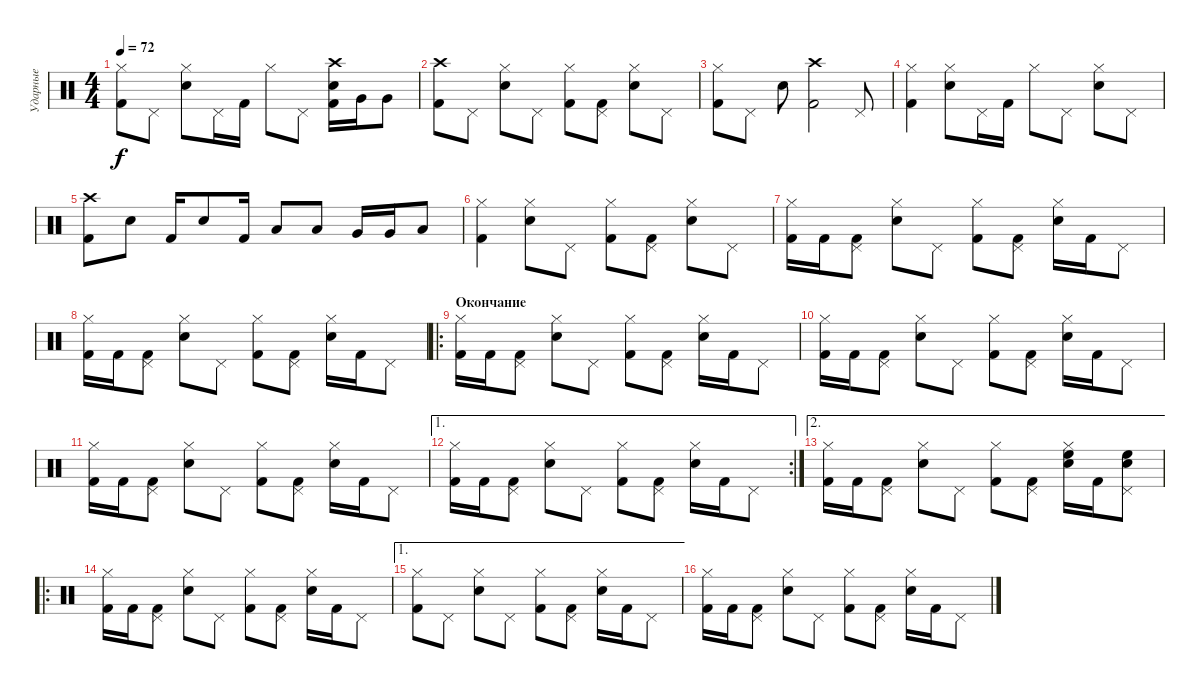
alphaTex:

\track ("Ударные" "Ударные") {instrument percussion}
\staff {score}
\articulation defaults
\ts (4 4)
\tempo 72
\clef neutral
\ks c
("Hi-Hat (closed)" "Kick (hit) 2").8{dy f} "Pedal Hi-Hat (hit)".8 ("Hi-Hat (closed)" "Snare (hit) 2").8 "Pedal Hi-Hat (hit)".16 "Kick (hit) 2".16 "Hi-Hat (closed)".8 "Pedal Hi-Hat (hit)".8 ("Crash high (hit)" "Snare (hit) 2" "Kick (hit) 2").16 "Very Low Tom (hit)".16 "Very Low Tom (hit)".8 |
("Crash high (hit)" "Kick (hit) 2").8 "Pedal Hi-Hat (hit)".8 ("Hi-Hat (closed)" "Snare (hit) 2").8 "Pedal Hi-Hat (hit)".8 ("Hi-Hat (closed)" "Kick (hit) 2").8 ("Pedal Hi-Hat (hit)" "Kick (hit) 2").8 ("Hi-Hat (closed)" "Snare (hit) 2").8 "Pedal Hi-Hat (hit)".8 |
("Hi-Hat (closed)" "Kick (hit) 2").8 "Pedal Hi-Hat (hit)".8 "Snare (hit) 2".8 ("Crash high (hit)" "Kick (hit) 2").2 "Pedal Hi-Hat (hit)".8 |
("Hi-Hat (closed)" "Kick (hit) 2").4 ("Hi-Hat (closed)" "Snare (hit) 2").8 "Pedal Hi-Hat (hit)".16 "Kick (hit) 2".16 "Hi-Hat (closed)".8 "Pedal Hi-Hat (hit)".8 ("Hi-Hat (closed)" "Snare (hit) 2").8 "Pedal Hi-Hat (hit)".8 |
("Crash high (hit)" "Kick (hit) 2").8 "Electric Snare (hit)".8 "Kick (hit) 2".16 "Electric Snare (hit)".8 "Kick (hit) 2".16 "Low Tom (hit)".8 "Low Tom (hit)".8 "Very Low Tom (hit)".16 "Very Low Tom (hit)".16 "Low Floor Tom (hit)".8 |
("Hi-Hat (closed)" "Kick (hit) 2").4 ("Hi-Hat (closed)" "Snare (hit) 2").8 "Pedal Hi-Hat (hit)".8 ("Hi-Hat (closed)" "Kick (hit) 2").8 ("Pedal Hi-Hat (hit)" "Kick (hit) 2").8 ("Hi-Hat (closed)" "Snare (hit) 2").8 "Pedal Hi-Hat (hit)".8 |
("Hi-Hat (closed)" "Kick (hit) 2").16 "Kick (hit) 2".16 ("Pedal Hi-Hat (hit)" "Kick (hit) 2").8 ("Hi-Hat (closed)" "Snare (hit) 2").8 "Pedal Hi-Hat (hit)".8 ("Hi-Hat (closed)" "Kick (hit) 2").8 ("Pedal Hi-Hat (hit)" "Kick (hit) 2").8 ("Hi-Hat (closed)" "Snare (hit) 2").16 "Kick (hit) 2".16 "Pedal Hi-Hat (hit)".8 |
("Hi-Hat (closed)" "Kick (hit) 2").16 "Kick (hit) 2".16 ("Pedal Hi-Hat (hit)" "Kick (hit) 2").8 ("Hi-Hat (closed)" "Snare (hit) 2").8 "Pedal Hi-Hat (hit)".8 ("Hi-Hat (closed)" "Kick (hit) 2").8 ("Pedal Hi-Hat (hit)" "Kick (hit) 2").8 ("Hi-Hat (closed)" "Snare (hit) 2").16 "Kick (hit) 2".16 "Pedal Hi-Hat (hit)".8 |
\ro
\section ("" "Окончание")
("Hi-Hat (closed)" "Kick (hit) 2").16 "Kick (hit) 2".16 ("Pedal Hi-Hat (hit)" "Kick (hit) 2").8 ("Hi-Hat (closed)" "Snare (hit) 2").8 "Pedal Hi-Hat (hit)".8 ("Hi-Hat (closed)" "Kick (hit) 2").8 ("Pedal Hi-Hat (hit)" "Kick (hit) 2").8 ("Hi-Hat (closed)" "Snare (hit) 2").16 "Kick (hit) 2".16 "Pedal Hi-Hat (hit)".8 |
("Hi-Hat (closed)" "Kick (hit) 2").16 "Kick (hit) 2".16 ("Pedal Hi-Hat (hit)" "Kick (hit) 2").8 ("Hi-Hat (closed)" "Snare (hit) 2").8 "Pedal Hi-Hat (hit)".8 ("Hi-Hat (closed)" "Kick (hit) 2").8 ("Pedal Hi-Hat (hit)" "Kick (hit) 2").8 ("Hi-Hat (closed)" "Snare (hit) 2").16 "Kick (hit) 2".16 "Pedal Hi-Hat (hit)".8 |
("Hi-Hat (closed)" "Kick (hit) 2").16 "Kick (hit) 2".16 ("Pedal Hi-Hat (hit)" "Kick (hit) 2").8 ("Hi-Hat (closed)" "Snare (hit) 2").8 "Pedal Hi-Hat (hit)".8 ("Hi-Hat (closed)" "Kick (hit) 2").8 ("Pedal Hi-Hat (hit)" "Kick (hit) 2").8 ("Hi-Hat (closed)" "Snare (hit) 2").16 "Kick (hit) 2".16 "Pedal Hi-Hat (hit)".8 |
\ae 1
\rc 2
("Hi-Hat (closed)" "Kick (hit) 2").16 "Kick (hit) 2".16 ("Pedal Hi-Hat (hit)" "Kick (hit) 2").8 ("Hi-Hat (closed)" "Snare (hit) 2").8 "Pedal Hi-Hat (hit)".8 ("Hi-Hat (closed)" "Kick (hit) 2").8 ("Pedal Hi-Hat (hit)" "Kick (hit) 2").8 ("Hi-Hat (closed)" "Snare (hit) 2").16 "Kick (hit) 2".16 "Pedal Hi-Hat (hit)".8 |
\ae 2
("Hi-Hat (closed)" "Kick (hit) 2").16 "Kick (hit) 2".16 ("Pedal Hi-Hat (hit)" "Kick (hit) 2").8 ("Hi-Hat (closed)" "Snare (hit) 2").8 "Pedal Hi-Hat (hit)".8 ("Hi-Hat (closed)" "Kick (hit) 2").8 ("Pedal Hi-Hat (hit)" "Kick (hit) 2").8 ("Hi-Hat (closed)" "Snare (hit) 2" "High Floor Tom (hit)").16 "Kick (hit) 2".16 ("Pedal Hi-Hat (hit)" "Snare (hit) 2" "High Floor Tom (hit)").8 |
\ro
("Hi-Hat (closed)" "Kick (hit) 2").16 "Kick (hit) 2".16 ("Pedal Hi-Hat (hit)" "Kick (hit) 2").8 ("Hi-Hat (closed)" "Snare (hit) 2").8 "Pedal Hi-Hat (hit)".8 ("Hi-Hat (closed)" "Kick (hit) 2").8 ("Pedal Hi-Hat (hit)" "Kick (hit) 2").8 ("Hi-Hat (closed)" "Snare (hit) 2").16 "Kick (hit) 2".16 "Pedal Hi-Hat (hit)".8 |
\ae 1
("Hi-Hat (closed)" "Kick (hit) 2").8 "Pedal Hi-Hat (hit)".8 ("Hi-Hat (closed)" "Snare (hit) 2").8 "Pedal Hi-Hat (hit)".8 ("Hi-Hat (closed)" "Kick (hit) 2").8 ("Pedal Hi-Hat (hit)" "Kick (hit) 2").8 ("Hi-Hat (closed)" "Snare (hit) 2").16 "Kick (hit) 2".16 "Pedal Hi-Hat (hit)".8 |
("Hi-Hat (closed)" "Kick (hit) 2").16 "Kick (hit) 2".16 ("Pedal Hi-Hat (hit)" "Kick (hit) 2").8 ("Hi-Hat (closed)" "Snare (hit) 2").8 "Pedal Hi-Hat (hit)".8 ("Hi-Hat (closed)" "Kick (hit) 2").8 ("Pedal Hi-Hat (hit)" "Kick (hit) 2").8 ("Hi-Hat (closed)" "Snare (hit) 2").16 "Kick (hit) 2".16 "Pedal Hi-Hat (hit)".8
